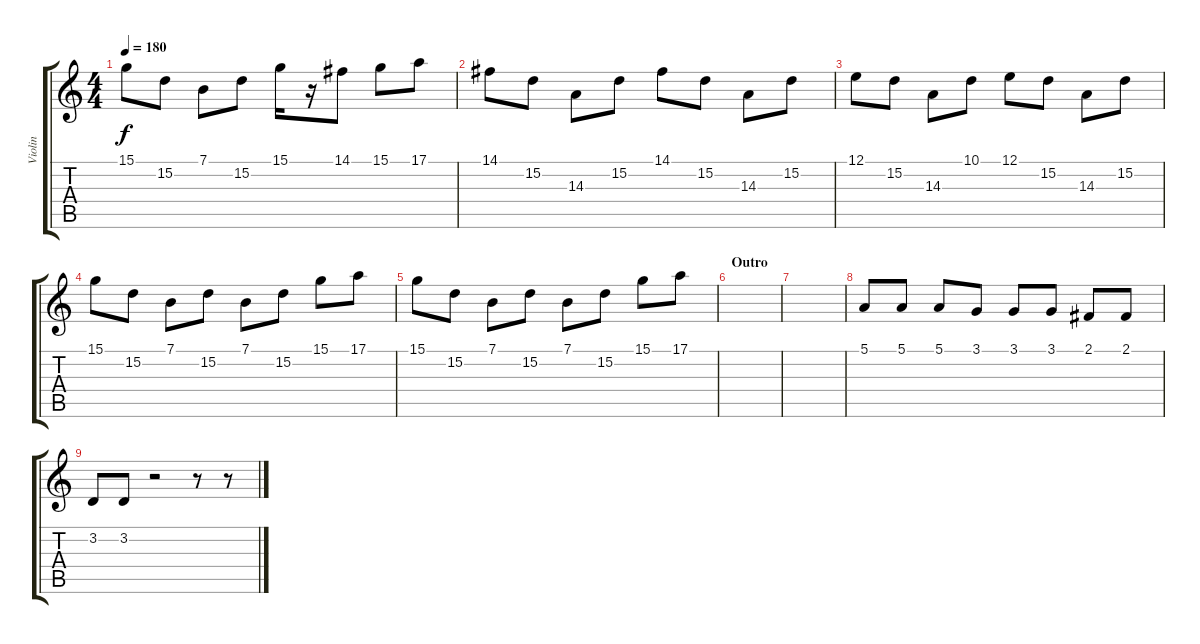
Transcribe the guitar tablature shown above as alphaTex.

\track ("Violin" "Violin") {instrument violin}
\staff {score tabs}
\tuning (E4 B3 G3 D3 A2 E2) {hide}
\ts (4 4)
\tempo 180
\clef g2
\ks c
15.1.8{dy f} 15.2.8 7.1.8 15.2.8 15.1.16 r.16 14.1.8 15.1.8 17.1.8 |
14.1.8 15.2.8 14.3.8 15.2.8 14.1.8 15.2.8 14.3.8 15.2.8 |
12.1.8 15.2.8 14.3.8 10.1.8 12.1.8 15.2.8 14.3.8 15.2.8 |
15.1.8 15.2.8 7.1.8 15.2.8 7.1.8 15.2.8 15.1.8 17.1.8 |
15.1.8 15.2.8 7.1.8 15.2.8 7.1.8 15.2.8 15.1.8 17.1.8 |
\section ("" "Outro")
|
|
5.1.8 5.1.8 5.1.8 3.1.8 3.1.8 3.1.8 2.1.8 2.1.8 |
3.2.8 3.2.8 r.2 r.8 r.8
